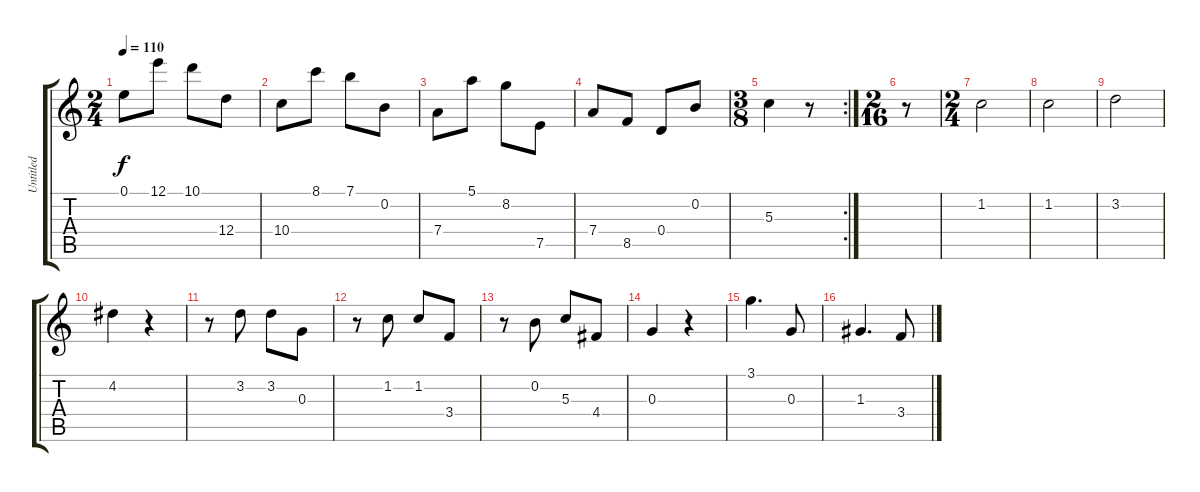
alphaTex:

\track ("Untitled" "Untitled") {instrument acousticguitarnylon}
\staff {score tabs}
\tuning (E4 B3 G3 D3 A2 E2) {hide}
\ts (2 4)
\tempo 110
\clef g2
\ks c
0.1.8{dy f} 12.1.8 10.1.8 12.4.8 |
10.4.8 8.1.8 7.1.8 0.2.8 |
7.4.8 5.1.8 8.2.8 7.5.8 |
7.4.8 8.5.8 0.4.8 0.2.8 |
\rc 2
\ts (3 8)
5.3.4 r.8 |
\ts (2 16)
r.8 |
\ts (2 4)
1.2.2 |
1.2.2 |
3.2.2 |
4.2.4 r.4 |
r.8 3.2.8 3.2.8 0.3.8 |
r.8 1.2.8 1.2.8 3.4.8 |
r.8 0.2.8 5.3.8 4.4.8 |
0.3.4 r.4 |
3.1.4{d} 0.3.8 |
1.3.4{d} 3.4.8
